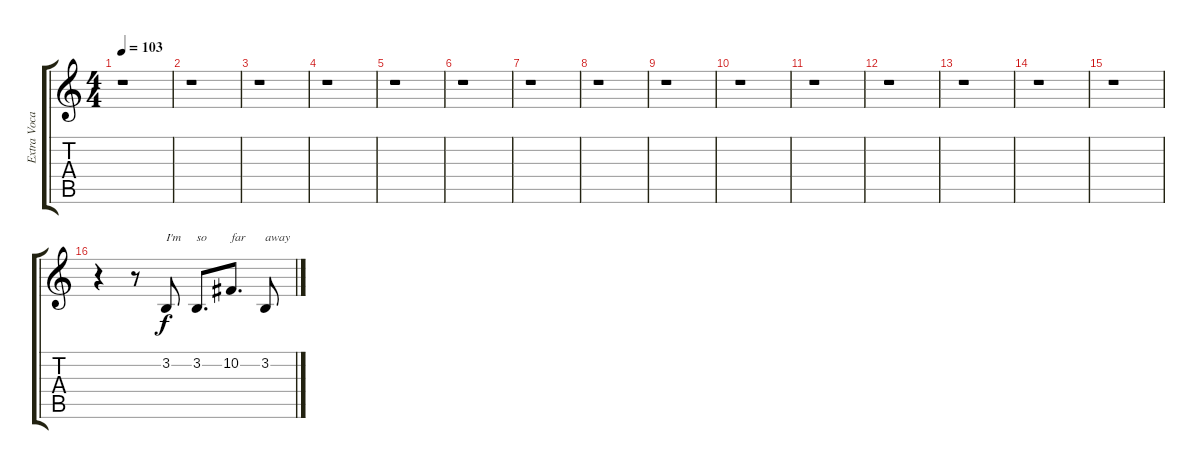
\track ("Extra Vocals" "Extra Voca") {instrument frenchhorn}
\staff {score tabs}
\tuning (Db4 Ab3 E3 B2 Gb2 B1) {hide}
\ts (4 4)
\tempo 103
\clef g2
\ks c
r.1{dy f} |
r.1 |
r.1 |
r.1 |
r.1 |
r.1 |
r.1 |
r.1 |
r.1 |
r.1 |
r.1 |
r.1 |
r.1 |
r.1 |
r.1 |
r.4 r.8 3.2.8{txt "I'm"} 3.2.8{d txt "so"} 10.2.8{d txt "far"} 3.2.8{txt "away"}
